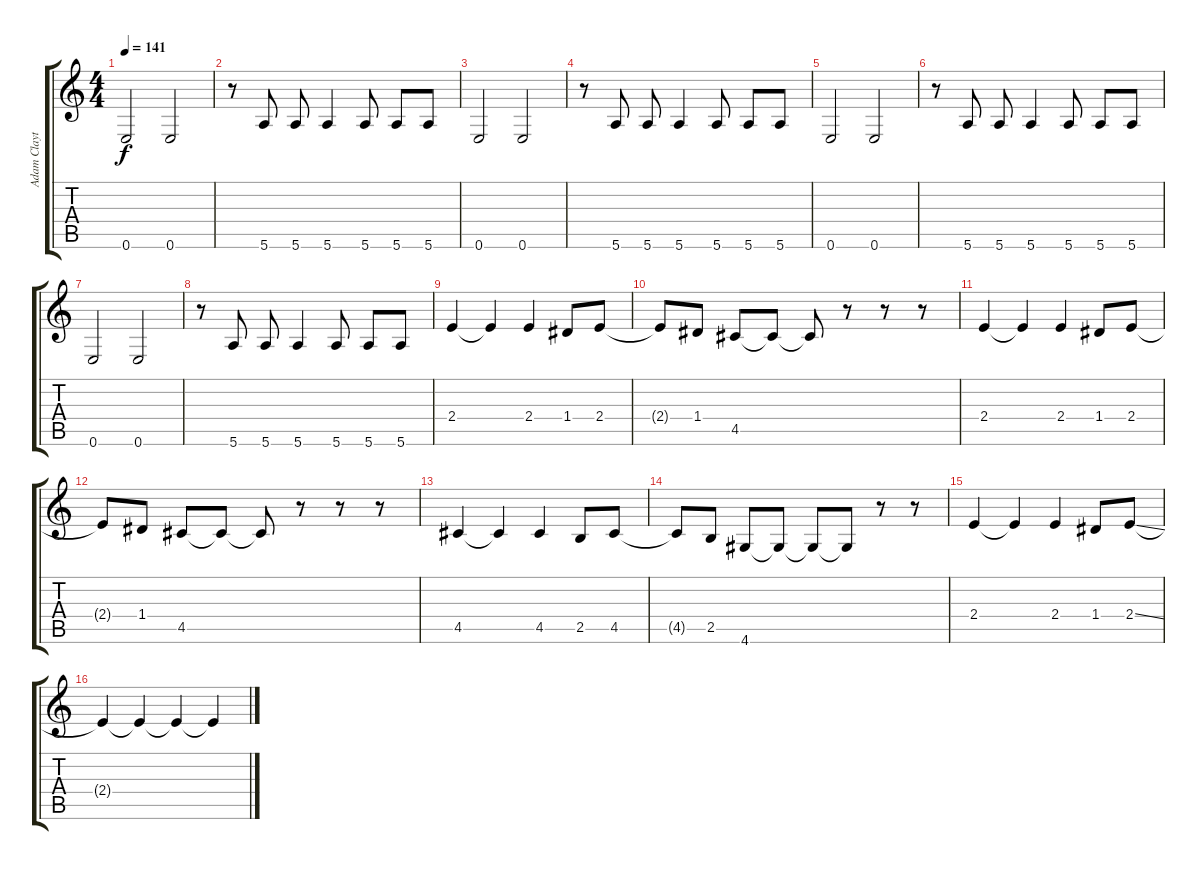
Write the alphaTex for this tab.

\track ("Adam Clayton Basses" "Adam Clayt") {instrument contrabass}
\staff {score tabs}
\tuning (E4 B3 G3 D3 A2 E2) {hide}
\ts (4 4)
\tempo 141
\clef g2
\ks c
0.6.2{dy f} 0.6.2 |
r.8 5.6.8 5.6.8 5.6.4 5.6.8 5.6.8 5.6.8 |
0.6.2 0.6.2 |
r.8 5.6.8 5.6.8 5.6.4 5.6.8 5.6.8 5.6.8 |
0.6.2 0.6.2 |
r.8 5.6.8 5.6.8 5.6.4 5.6.8 5.6.8 5.6.8 |
0.6.2 0.6.2 |
r.8 5.6.8 5.6.8 5.6.4 5.6.8 5.6.8 5.6.8 |
2.4.4 2.4{t}.4 2.4.4 1.4.8 2.4.8 |
2.4{t}.8 1.4.8 4.5.8 4.5{t}.8 4.5{t}.8 r.8 r.8 r.8 |
2.4.4 2.4{t}.4 2.4.4 1.4.8 2.4.8 |
2.4{t}.8 1.4.8 4.5.8 4.5{t}.8 4.5{t}.8 r.8 r.8 r.8 |
4.5.4 4.5{t}.4 4.5.4 2.5.8 4.5.8 |
4.5{t}.8 2.5.8 4.6.8 4.6{t}.8 4.6{t}.8 4.6{t}.8 r.8 r.8 |
2.4.4 2.4{t}.4 2.4.4 1.4.8 2.4{ss}.8 |
2.4{t}.4 2.4{t}.4 2.4{t}.4 2.4{t}.4
